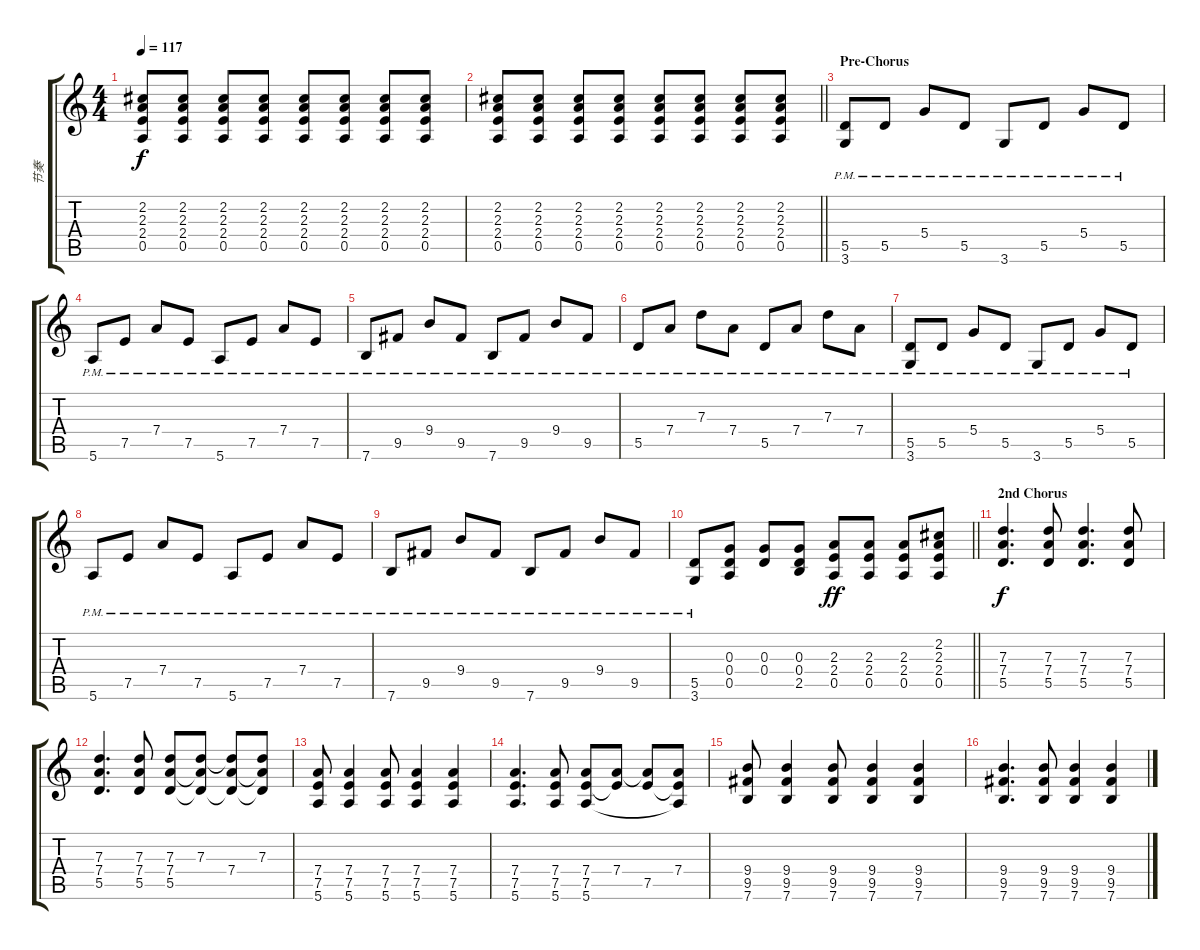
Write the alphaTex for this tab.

\track ("节奏" "节奏") {instrument electricguitarmuted}
\staff {score tabs}
\tuning (E4 B3 G3 D3 A2 E2) {hide}
\ts (4 4)
\tempo 117
\clef g2
\ks c
(2.2 2.3 2.4 0.5).8{dy f} (2.2 2.3 2.4 0.5).8 (2.2 2.3 2.4 0.5).8 (2.2 2.3 2.4 0.5).8 (2.2 2.3 2.4 0.5).8 (2.2 2.3 2.4 0.5).8 (2.2 2.3 2.4 0.5).8 (2.2 2.3 2.4 0.5).8 |
\barLineRight lightlight
(2.2 2.3 2.4 0.5).8 (2.2 2.3 2.4 0.5).8 (2.2 2.3 2.4 0.5).8 (2.2 2.3 2.4 0.5).8 (2.2 2.3 2.4 0.5).8 (2.2 2.3 2.4 0.5).8 (2.2 2.3 2.4 0.5).8 (2.2 2.3 2.4 0.5).8 |
\section ("" "Pre-Chorus")
(5.5{pm} 3.6{pm}).8{volume 13 balance 4 instrument overdrivenguitar} 5.5{pm}.8 5.4{pm}.8 5.5{pm}.8 3.6{pm}.8 5.5{pm}.8 5.4{pm}.8 5.5{pm}.8 |
5.6{pm}.8 7.5{pm}.8 7.4{pm}.8 7.5{pm}.8 5.6{pm}.8 7.5{pm}.8 7.4{pm}.8 7.5{pm}.8 |
7.6{pm}.8 9.5{pm}.8 9.4{pm}.8 9.5{pm}.8 7.6{pm}.8 9.5{pm}.8 9.4{pm}.8 9.5{pm}.8 |
5.5{pm}.8 7.4{pm}.8 7.3{pm}.8 7.4{pm}.8 5.5{pm}.8 7.4{pm}.8 7.3{pm}.8 7.4{pm}.8 |
(5.5{pm} 3.6{pm}).8 5.5{pm}.8 5.4{pm}.8 5.5{pm}.8 3.6{pm}.8 5.5{pm}.8 5.4{pm}.8 5.5{pm}.8 |
5.6{pm}.8 7.5{pm}.8 7.4{pm}.8 7.5{pm}.8 5.6{pm}.8 7.5{pm}.8 7.4{pm}.8 7.5{pm}.8 |
7.6{pm}.8 9.5{pm}.8 9.4{pm}.8 9.5{pm}.8 7.6{pm}.8 9.5{pm}.8 9.4{pm}.8 9.5{pm}.8 |
\barLineRight lightlight
(5.5 3.6{pm}).8 (0.3 0.4 0.5).8 (0.3 0.4).8 (0.3 0.4 2.5).8 (2.3 2.4 0.5).8{dy ff} (2.3 2.4 0.5).8 (2.3 2.4 0.5).8 (2.2 2.3 2.4 0.5).8 |
\section ("" "2nd Chorus")
(7.3 7.4 5.5).4{d dy f} (7.3 7.4 5.5).8 (7.3 7.4 5.5).4{d} (7.3 7.4 5.5).8 |
(7.3 7.4 5.5).4{d} (7.3 7.4 5.5).8 (7.3 7.4 5.5).8 (7.3 7.4{t} 5.5{t}).8 (7.3{t} 7.4 5.5{t}).8 (7.3 7.4{t} 5.5{t}).8 |
(7.4 7.5 5.6).8 (7.4 7.5 5.6).4 (7.4 7.5 5.6).8 (7.4 7.5 5.6).4 (7.4 7.5 5.6).4 |
(7.4 7.5 5.6).4{d} (7.4 7.5 5.6).8 (7.4 7.5 5.6).8 (7.4 7.5{t}).8 (7.4{t} 7.5).8 (7.4 7.5{t} 5.6{t}).8 |
(9.4 9.5 7.6).8 (9.4 9.5 7.6).4 (9.4 9.5 7.6).8 (9.4 9.5 7.6).4 (9.4 9.5 7.6).4 |
(9.4 9.5 7.6).4{d} (9.4 9.5 7.6).8 (9.4 9.5 7.6).4 (9.4 9.5 7.6).4
